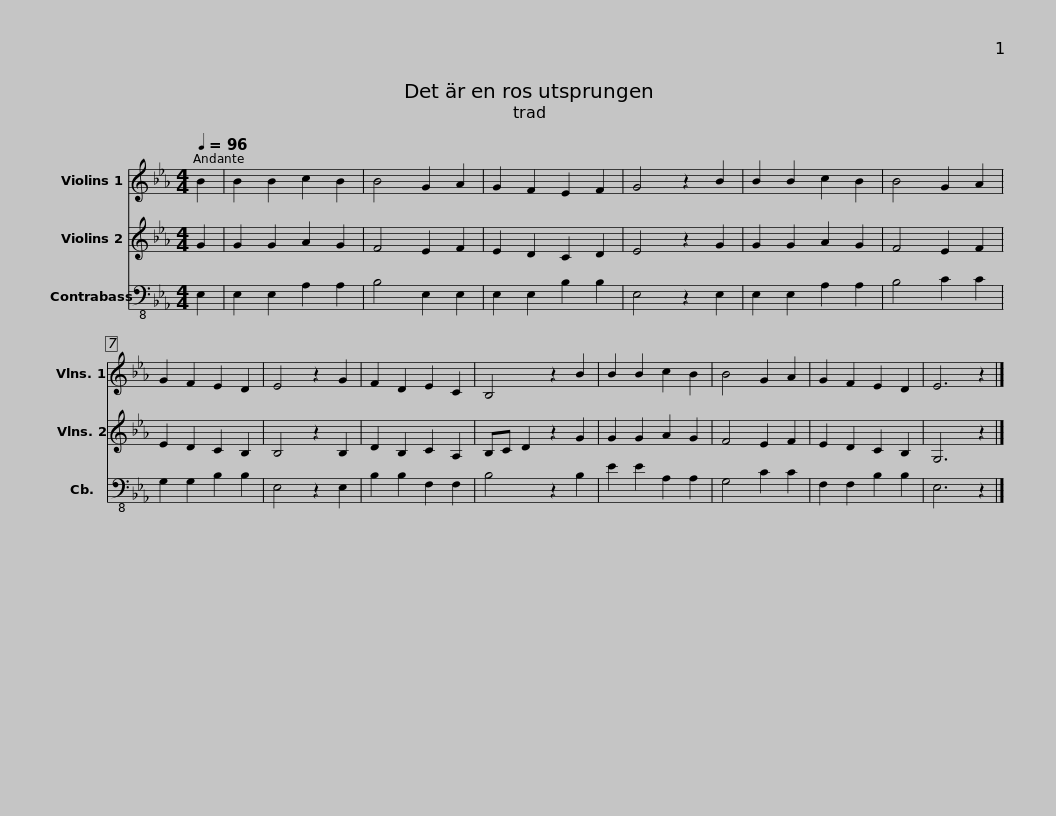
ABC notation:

X:1
%%score 1 2 3
L:1/8
Q:1/4=96
M:4/4
I:linebreak $
K:Eb
V:1 treble
V:2 treble
V:3 bass-8
V:1
 B2 | B2 B2 c2 B2 | B4 G2 A2 | G2 F2 E2 F2 | G4 z2 B2 | %5
 B2 B2 c2 B2 | B4 G2 A2 |$ G2 F2 E2 D2 | E4 z2 G2 | F2 D2 E2 C2 | %10
 B,4 z2 B2 | B2 B2 c2 B2 |$ B4 G2 A2 | G2 F2 E2 D2 | E6 z2 |] %15
V:2
 G2 | G2 G2 A2 G2 | F4 E2 F2 | E2 D2 C2 D2 | E4 z2 G2 | %5
 G2 G2 A2 G2 | F4 E2 F2 |$ E2 D2 C2 B,2 | B,4 z2 B,2 | D2 B,2 C2 A,2 | %10
 B,C D2 z2 G2 | G2 G2 A2 G2 |$ F4 E2 F2 | E2 D2 C2 B,2 | G,6 z2 |] %15
V:3
 E,2 | E,2 E,2 A,2 A,2 | B,4 E,2 E,2 | E,2 E,2 B,2 B,2 | E,4 z2 E,2 | %5
 E,2 E,2 A,2 A,2 | B,4 C2 C2 |$ G,2 G,2 B,2 B,2 | E,4 z2 E,2 | B,2 B,2 F,2 F,2 | %10
 B,4 z2 B,2 | E2 E2 A,2 A,2 |$ G,4 C2 C2 | F,2 F,2 B,2 B,2 | E,6 z2 |] %15
